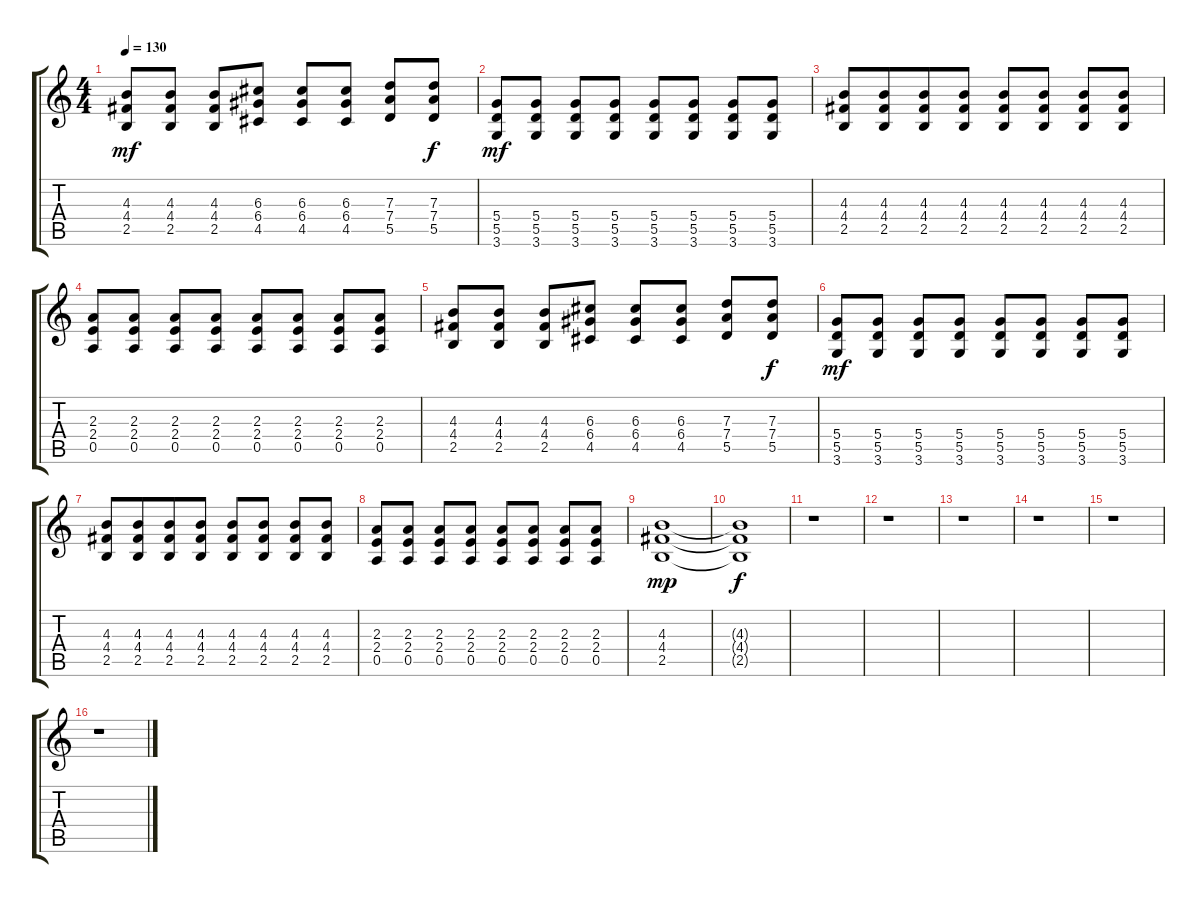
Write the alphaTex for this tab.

\track "" {instrument overdrivenguitar bank 1}
\staff {score tabs}
\tuning (E4 B3 G3 D3 A2 E2) {hide}
\ts (4 4)
\tempo 130
\clef g2
\ks c
(4.3 4.4 2.5).8{dy mf instrument overdrivenguitar} (4.3 4.4 2.5).8 (4.3 4.4 2.5).8 (6.3 6.4 4.5).8 (6.3 6.4 4.5).8 (6.3 6.4 4.5).8 (7.3 7.4 5.5).8 (7.3 7.4 5.5).8{dy f} |
(5.4 5.5 3.6).8{dy mf} (5.4 5.5 3.6).8 (5.4 5.5 3.6).8 (5.4 5.5 3.6).8 (5.4 5.5 3.6).8 (5.4 5.5 3.6).8 (5.4 5.5 3.6).8 (5.4 5.5 3.6).8 |
(4.3 4.4 2.5).8{beam merge} (4.3 4.4 2.5).8{beam merge} (4.3 4.4 2.5).8 (4.3 4.4 2.5).8 (4.3 4.4 2.5).8 (4.3 4.4 2.5).8 (4.3 4.4 2.5).8 (4.3 4.4 2.5).8 |
(2.3 2.4 0.5).8 (2.3 2.4 0.5).8 (2.3 2.4 0.5).8 (2.3 2.4 0.5).8 (2.3 2.4 0.5).8 (2.3 2.4 0.5).8 (2.3 2.4 0.5).8 (2.3 2.4 0.5).8 |
(4.3 4.4 2.5).8 (4.3 4.4 2.5).8 (4.3 4.4 2.5).8 (6.3 6.4 4.5).8 (6.3 6.4 4.5).8 (6.3 6.4 4.5).8 (7.3 7.4 5.5).8 (7.3 7.4 5.5).8{dy f} |
(5.4 5.5 3.6).8{dy mf} (5.4 5.5 3.6).8 (5.4 5.5 3.6).8 (5.4 5.5 3.6).8 (5.4 5.5 3.6).8 (5.4 5.5 3.6).8 (5.4 5.5 3.6).8 (5.4 5.5 3.6).8 |
(4.3 4.4 2.5).8{beam merge} (4.3 4.4 2.5).8{beam merge} (4.3 4.4 2.5).8 (4.3 4.4 2.5).8 (4.3 4.4 2.5).8 (4.3 4.4 2.5).8 (4.3 4.4 2.5).8 (4.3 4.4 2.5).8 |
(2.3 2.4 0.5).8 (2.3 2.4 0.5).8 (2.3 2.4 0.5).8 (2.3 2.4 0.5).8 (2.3 2.4 0.5).8 (2.3 2.4 0.5).8 (2.3 2.4 0.5).8 (2.3 2.4 0.5).8 |
(4.3 4.4 2.5).1{dy mp} |
(4.3{t} 4.4{t} 2.5{t}).1{dy f volume 4} |
r.1 |
r.1 |
r.1 |
r.1 |
r.1 |
r.1
